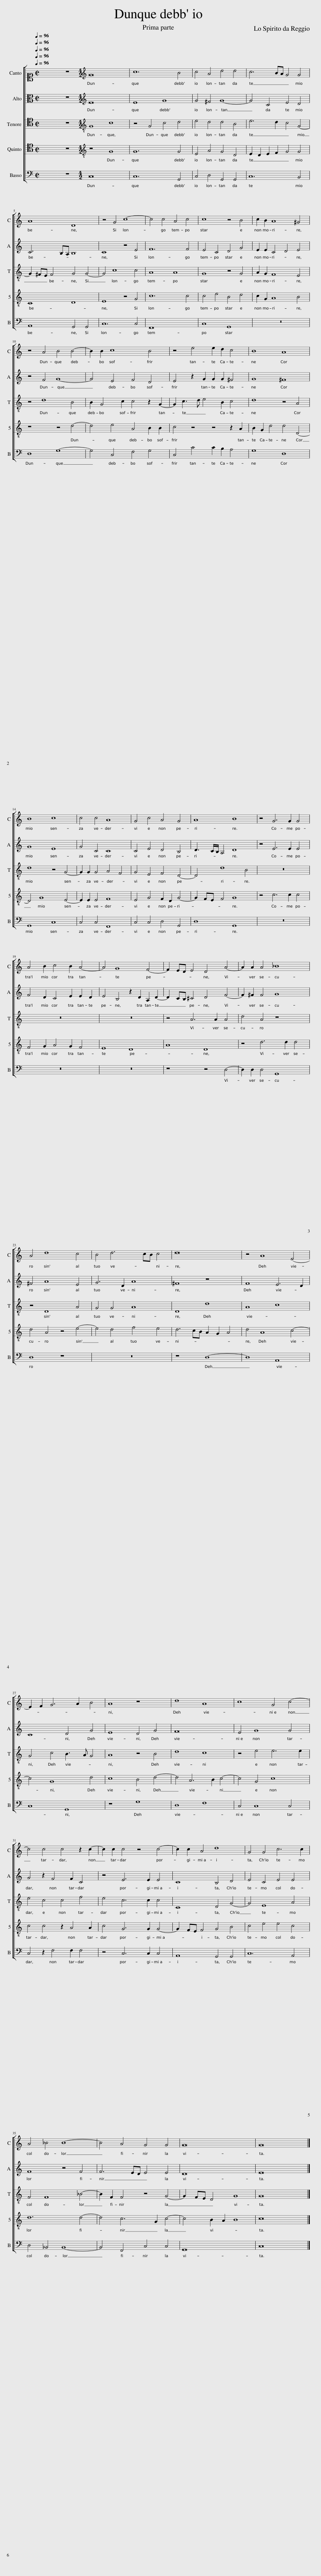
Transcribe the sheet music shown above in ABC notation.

X:1
%%score [ 1 2 [ 3 4 ] 5 ]
L:1/8
Q:1/4=96
M:2/2
I:linebreak $
K:C
V:1 alto1
V:2 alto
V:3 tenor
V:4 tenor
V:5 bass
V:1
 x8 | z8 |[M:4/2][K:treble] G16 | c12 B4 | c4 A4 d4 d4 | %5
 c6 BA G4 G4 |$ A8 D8 | z4 G4 c8- | c4 c4 A4 c4 | c8 z4 B4 | %10
 c2 B2 A8 ^G4 |$ z4 A4 B4 B4- | B2 B2 c8 B4 | z4 e4 e2 d2 c4 | B8 A8 |$ %15
 B8 c8 | c4 c4 A8 | G4 c4 A4 G4 | A8 B8 | z4 G6 G2 G4 |$ %20
 A4 B2 c4 B2 A4- | A4 G8 F4- | F2 ED E4 D4 A4- | A2 A2 A4 _B8 |$ A4 d8 c4 | %25
 B4 d6 cB c4 | d16 | z4 A8 E4- |$ E2 F2 G6 A2 B4 | A8 z8 | %30
 d8 A8 | c8 G4 c4- |$ c4 c4 c4 z2 c2- | c2 c2 c4 z4 c4- | c2 c2 A4 d8 | %35
 G4 G4 c6 c2 |$ A4 _B4 B8- | B4 A4 G4 G4 | G16 | G16 |] %40
V:2
 x8 | z8 |[M:4/2][K:treble] E16 | E8 G8 | G4 ^F4 G8- | %5
 G4 C4 E4 D4 |$ C6 B,A, B,8 | C8 z4 E4 | F12 F4 | E4 C4 D4 G4 | %10
 E2 E2 C4 D4 E4 |$ z4 F4 G8- | G4 E4 F4 D4 | E4 z2 G2 G2 G2 ^F4 | G8 ^F8 |$ %15
 G8 E8 | G4 C4 C8 | C4 E4 D4 B,4 | D3 C/B,/ A,4 D8 | z4 E6 E2 E4 |$ %20
 F4 D2 C4 E2 E2 D2 | E4 B,4 z2 D2 A,2 D2- | D2 CB, ^C4 D4 F4- | F2 ^F2 F4 G8 |$ ^F4 A8 E4 | %25
 G6 D2 A8 | ^F8 z8 | F8 E6 D2 |$ C8 D4 G4 | E8 D4 G4 | %30
 F16 | E4 G8 G4 |$ G4 z2 F4 F2 C4 | z4 E6 E2 E4 | C8 B,4 D4 | %35
 E4 C4 E4 E4 |$ F8 z4 F4 | F6 ED E4 E4 | D16 | E16 |] %40
V:3
 x8 | z8 |[M:4/2][K:treble-8] G8 c8 | z4 G4 c4 d4 | e4 d4 d4 B4 | %5
 e6 d2 c4 G4- |$ G2 ^FE F4 G4 G4- | G4 c8 c4 | A8 A8 | G8 z4 G4 | %10
 A2 G2 F8 E4 |$ z4 d8 B4 | B2 G4 c2 c4 z2 G2- | G2 c3 d e4 B2 c4 | d8 z4 A4 |$ %15
 d8 z4 G4- | G2 G2 G4 A4 F4 | G4 E4 F4 D4- | D4 d8 B4 | z16 |$ %20
 z16 | z16 | z4 A6 A2 A4 | d4 A4 z8 |$ z4 D8 A4 | %25
 G4 G4 A8 | D8 d8 | A8 c8 |$ G4 c4 B3 A G4 | A8 z4 B4 | %30
 d8 c8 | z4 e4 e6 e2 |$ e4 c4 c4 f4 | e4 c6 c2 c4 | C8 D4 G4- | %35
 G4 E8 A4 |$ F4 F8 _B4- | B2 F2 F4 z4 G4- | G2 FE D4 G8 | G16 |] %40
V:4
 x8 | z8 |[M:4/2][K:treble-8] z8 G8 | G12 G4 | E4 A4 G4 D4 | %5
 E2 D2 E2 F2 G4 G4 |$ C8 D8 | E8 z4 G4 | c12 c4 | c4 e4 B4 d4 | %10
 c2 G2 A8 B4 |$ z8 z4 d4- | d4 e4 A4 B2 B2 | c4 z4 z4 z2 A2 | B2 G2 d4 d4 D4- |$ %15
 D4 G8 E4- | E2 E2 E4 F8 | E4 G4 F2 D2 G4- | G2 FE F4 G8 | z4 c6 c2 c4 |$ %20
 F4 G2 A4 G2 F4 | E8 D8 | A8 D8 | z4 d6 d2 d4 |$ d4 A4 z4 e4- | %25
 e4 d4 f4 e4 | d6 cB A2 G2 A4 | d4 A8 c4- |$ c4 G8 d4 | c8 B4 d4- | %30
 d4 A6 B2 c4- | c4 G4 c8 |$ c4 c4 z2 A4 A2 | c4 G6 G2 G4- | G2 FE F4 G4 B4 | %35
 c4 e4 e4 c4 |$ d12 d4- | d4 c6 G2 c4- | c4 B2 A2 B8 | c16 |] %40
V:5
 x8 | z8 |[M:4/2] C,16 | C,12 G,,4 | C,4 D,4 G,,4 G,,4 | %5
 C,12 B,,4 |$ A,,8 G,,4 G,,4 | C,12 C,4 | F,,16 | C,8 G,,8 | %10
 z16 |$ D,8 G,8- | G,4 C,4 F,4 G,4 | C,4 C4 C2 B,2 A,4 | G,8 D,8 |$ %15
 G,,8 C,8 | C,4 C,4 F,,8 | C,4 C,4 D,4 G,,4 | D,8 G,,8 | z16 |$ %20
 z16 | z16 | z8 z4 D,4- | D,2 D,2 D,4 G,,8 |$ D,8 z8 | %25
 z16 | z8 D,8- | D,8 A,,8 |$ C,8 G,,8 | z8 G,8 | %30
 D,8 F,8 | C,4 C,8 C,4 |$ C,4 z2 F,4 F,2 F,4 | z4 C,6 C,2 C,4 | A,,8 G,,4 G,,4 | %35
 C,12 A,,4 |$ D,4 _B,,4 B,,8- | B,,4 F,,4 C,4 C,4 | G,,16 | C,16 |] %40
